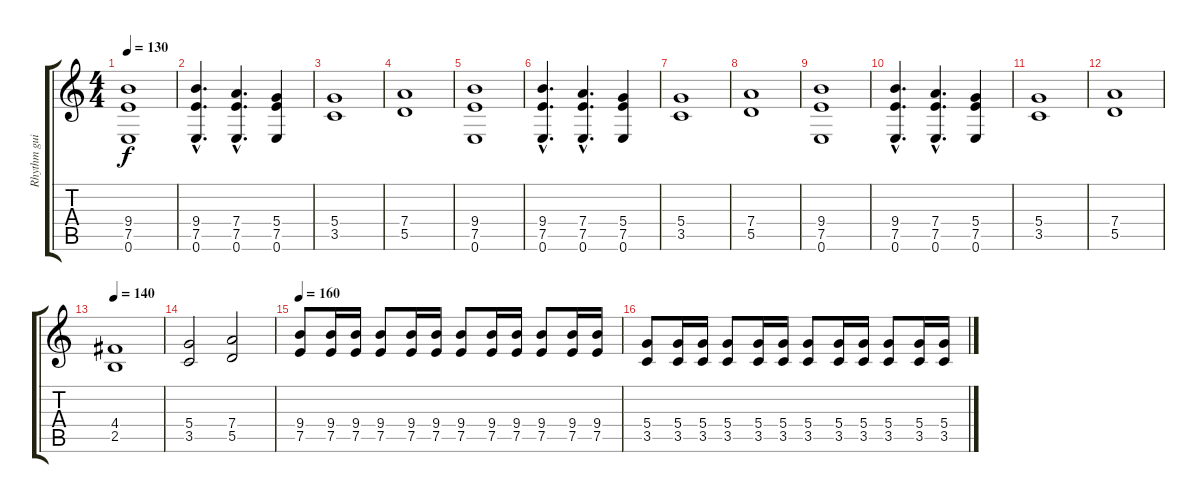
\track ("Rhythm guitar" "Rhythm gui") {instrument distortionguitar}
\staff {score tabs}
\tuning (E4 B3 G3 D3 A2 E2) {hide}
\ts (4 4)
\tempo 130
\clef g2
\ks c
(9.4 7.5 0.6).1{dy f} |
(9.4{hac} 7.5{hac} 0.6{hac}).4{d} (7.4{hac} 7.5{hac} 0.6{hac}).4{d} (5.4 7.5 0.6).4 |
(5.4 3.5).1 |
(7.4 5.5).1 |
(9.4 7.5 0.6).1 |
(9.4{hac} 7.5{hac} 0.6{hac}).4{d} (7.4{hac} 7.5{hac} 0.6{hac}).4{d} (5.4 7.5 0.6).4 |
(5.4 3.5).1 |
(7.4 5.5).1 |
(9.4 7.5 0.6).1 |
(9.4{hac} 7.5{hac} 0.6{hac}).4{d} (7.4{hac} 7.5{hac} 0.6{hac}).4{d} (5.4 7.5 0.6).4 |
(5.4 3.5).1 |
(7.4 5.5).1 |
\tempo 140
(4.4 2.5).1 |
(5.4 3.5).2 (7.4 5.5).2 |
\tempo 160
(9.4 7.5).8 (9.4 7.5).16 (9.4 7.5).16 (9.4 7.5).8 (9.4 7.5).16 (9.4 7.5).16 (9.4 7.5).8 (9.4 7.5).16 (9.4 7.5).16 (9.4 7.5).8 (9.4 7.5).16 (9.4 7.5).16 |
(5.4 3.5).8 (5.4 3.5).16 (5.4 3.5).16 (5.4 3.5).8 (5.4 3.5).16 (5.4 3.5).16 (5.4 3.5).8 (5.4 3.5).16 (5.4 3.5).16 (5.4 3.5).8 (5.4 3.5).16 (5.4 3.5).16
